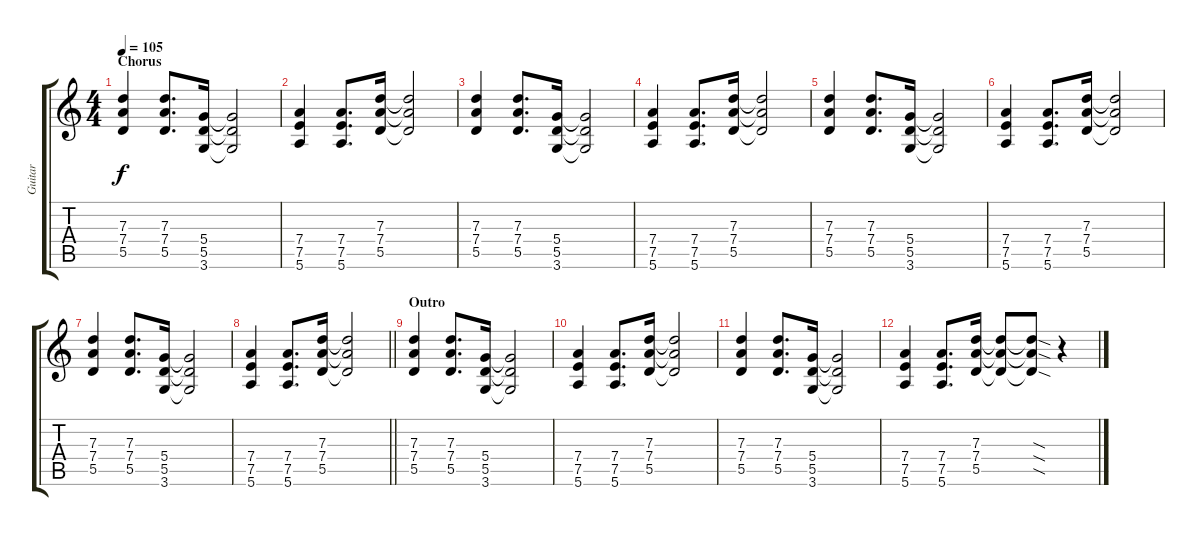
\track ("Guitar" "Guitar") {instrument distortionguitar}
\staff {score tabs}
\tuning (E4 B3 G3 D3 A2 E2) {hide}
\ts (4 4)
\section ("" "Chorus")
\tempo 105
\clef g2
\ks c
(7.3 7.4 5.5).4{dy f volume 14 instrument distortionguitar} (7.3 7.4 5.5).8{d} (5.4 5.5 3.6).16 (5.4{t} 5.5{t} 3.6{t}).2 |
(7.4 7.5 5.6).4 (7.4 7.5 5.6).8{d} (7.3 7.4 5.5).16 (7.3{t} 7.4{t} 5.5{t}).2 |
(7.3 7.4 5.5).4 (7.3 7.4 5.5).8{d} (5.4 5.5 3.6).16 (5.4{t} 5.5{t} 3.6{t}).2 |
(7.4 7.5 5.6).4 (7.4 7.5 5.6).8{d} (7.3 7.4 5.5).16 (7.3{t} 7.4{t} 5.5{t}).2 |
(7.3 7.4 5.5).4 (7.3 7.4 5.5).8{d} (5.4 5.5 3.6).16 (5.4{t} 5.5{t} 3.6{t}).2 |
(7.4 7.5 5.6).4 (7.4 7.5 5.6).8{d} (7.3 7.4 5.5).16 (7.3{t} 7.4{t} 5.5{t}).2 |
(7.3 7.4 5.5).4 (7.3 7.4 5.5).8{d} (5.4 5.5 3.6).16 (5.4{t} 5.5{t} 3.6{t}).2 |
\barLineRight lightlight
(7.4 7.5 5.6).4 (7.4 7.5 5.6).8{d} (7.3 7.4 5.5).16 (7.3{t} 7.4{t} 5.5{t}).2 |
\section ("" "Outro")
(7.3 7.4 5.5).4 (7.3 7.4 5.5).8{d} (5.4 5.5 3.6).16 (5.4{t} 5.5{t} 3.6{t}).2 |
(7.4 7.5 5.6).4 (7.4 7.5 5.6).8{d} (7.3 7.4 5.5).16 (7.3{t} 7.4{t} 5.5{t}).2 |
(7.3 7.4 5.5).4 (7.3 7.4 5.5).8{d} (5.4 5.5 3.6).16 (5.4{t} 5.5{t} 3.6{t}).2 |
(7.4 7.5 5.6).4 (7.4 7.5 5.6).8{d} (7.3 7.4 5.5).16 (7.3{t} 7.4{t} 5.5{t}).8 (7.3{sod t} 7.4{sod t} 5.5{sod t}).8 r.4
